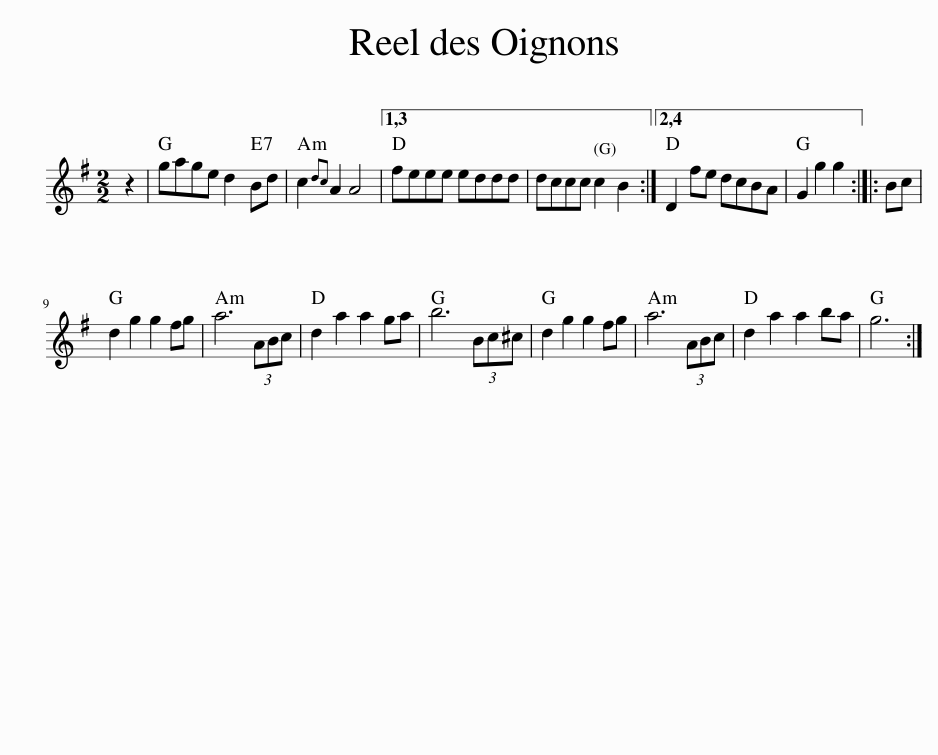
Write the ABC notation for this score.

X:1
L:1/8
M:2/2
I:linebreak $
K:G
V:1 treble
V:1
 z2 | gage d2 Bd | c2{dc} A2 A4 |1,3 feee eddd | dccc c2 B2 :|2,4 %5
 D2 fe dcBA | G2 g2 g2 :: Bc |$ d2 g2 g2 fg | a6 (3ABc | %10
 d2 a2 a2 ga | b6 (3Bc^c | d2 g2 g2 fg | a6 (3ABc | d2 a2 a2 ba | %15
 g6 :| %16
